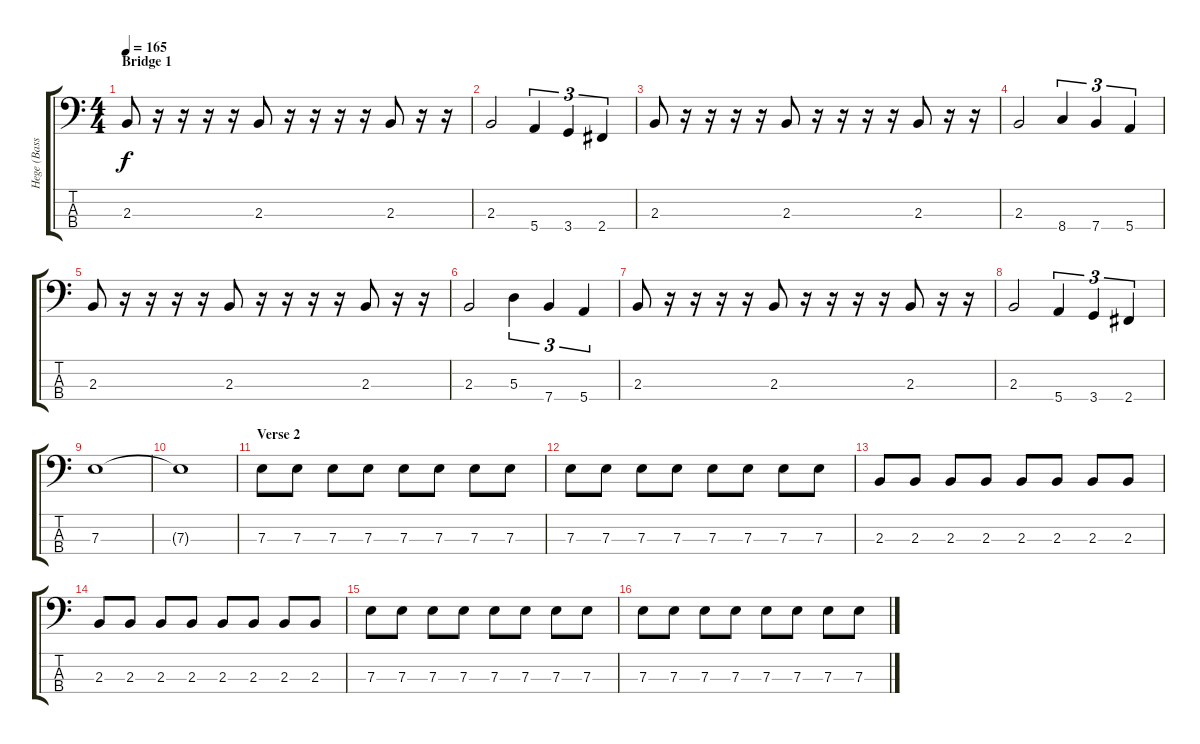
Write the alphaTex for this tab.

\track ("Hege (Bass)" "Hege (Bass") {instrument electricbassfinger}
\staff {score tabs}
\tuning (G2 D2 A1 E1) {hide}
\ts (4 4)
\section ("" "Bridge 1")
\tempo 165
\clef f4
\ks c
2.3.8{dy f} r.16 r.16 r.16 r.16 2.3.8 r.16 r.16 r.16 r.16 2.3.8 r.16 r.16 |
2.3.2 5.4.4{tu (3 2)} 3.4.4{tu (3 2)} 2.4.4{tu (3 2)} |
2.3.8 r.16 r.16 r.16 r.16 2.3.8 r.16 r.16 r.16 r.16 2.3.8 r.16 r.16 |
2.3.2 8.4.4{tu (3 2)} 7.4.4{tu (3 2)} 5.4.4{tu (3 2)} |
2.3.8 r.16 r.16 r.16 r.16 2.3.8 r.16 r.16 r.16 r.16 2.3.8 r.16 r.16 |
2.3.2 5.3.4{tu (3 2)} 7.4.4{tu (3 2)} 5.4.4{tu (3 2)} |
2.3.8 r.16 r.16 r.16 r.16 2.3.8 r.16 r.16 r.16 r.16 2.3.8 r.16 r.16 |
2.3.2 5.4.4{tu (3 2)} 3.4.4{tu (3 2)} 2.4.4{tu (3 2)} |
7.3.1 |
7.3{t}.1 |
\section ("" "Verse 2")
7.3.8 7.3.8 7.3.8 7.3.8 7.3.8 7.3.8 7.3.8 7.3.8 |
7.3.8 7.3.8 7.3.8 7.3.8 7.3.8 7.3.8 7.3.8 7.3.8 |
2.3.8 2.3.8 2.3.8 2.3.8 2.3.8 2.3.8 2.3.8 2.3.8 |
2.3.8 2.3.8 2.3.8 2.3.8 2.3.8 2.3.8 2.3.8 2.3.8 |
7.3.8 7.3.8 7.3.8 7.3.8 7.3.8 7.3.8 7.3.8 7.3.8 |
7.3.8 7.3.8 7.3.8 7.3.8 7.3.8 7.3.8 7.3.8 7.3.8
